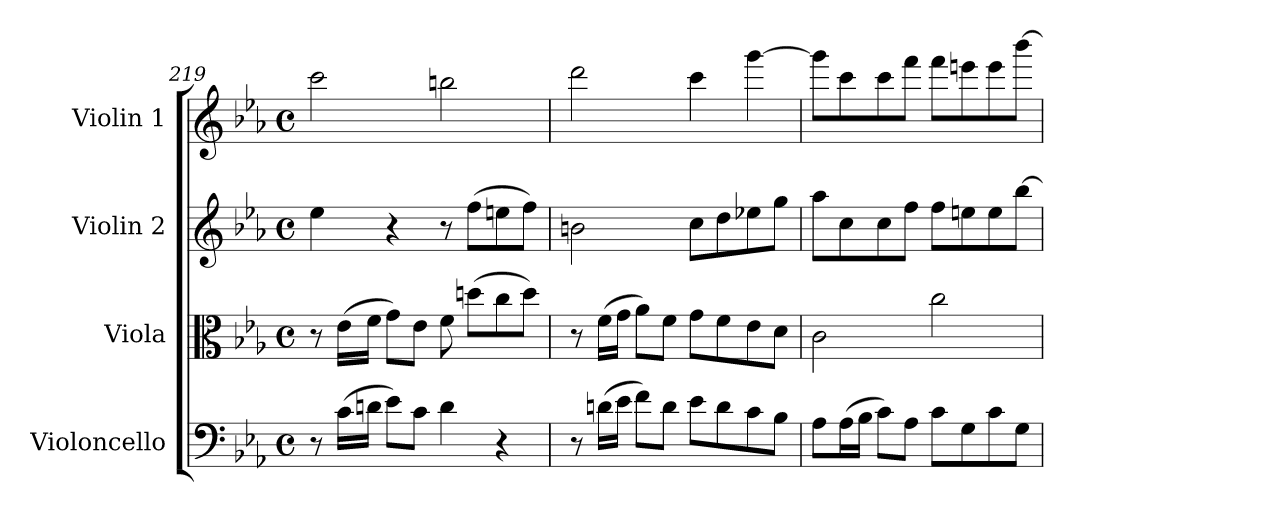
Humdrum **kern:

**kern	**kern	**kern	**kern
*part4	*part3	*part2	*part1
*staff4	*staff3	*staff2	*staff1
*I"Violoncello	*I"Viola	*I"Violin 2	*I"Violin 1
*I'Vc	*I'Vla	*I'Vln	*I'Vln
!!LO:LB:g=z
*clefF4	*clefC3	*clefG2	*clefG2
*k[b-e-a-]	*k[b-e-a-]	*k[b-e-a-]	*k[b-e-a-]
*M4/4	*M4/4	*M4/4	*M4/4
*met(c)	*met(c)	*met(c)	*met(c)
=219	=219	=219	=219
8r	8r	4ee-\	2ccc\
(16c\LL	(16e-\LL	.	.
16dn\JJ	16f\JJ	.	.
8e-\L)	8g\L)	4r	.
8c\J	8e-\J	.	.
4d\	8f\	8r	2bbn\
.	(8ddn\L	(8ff\L	.
4r	8cc\	8een\	.
.	8dd\J)	8ff\J)	.
!!LO:PB:g=z
=220	=220	=220	=220
8r	8r	2bn\	2ddd\
(16dn\LL	(16f\LL	.	.
16e-\JJ	16g\JJ	.	.
8f\L)	8a-\L)	.	.
8d\J	8f\J	.	.
8e-\L	8g\L	8cc\L	4ccc\
8d\	8f\	8dd\	.
8c\	8e-\	8ee-X\	[4ggg\
8B-\J	8d\J	8gg\J	.
=221	=221	=221	=221
8A-\L	2c\	8aa-\L	8ggg\L]
(16A-\L	.	8cc\	8ccc\
16B-\JJ	.	.	.
8c\L)	.	8cc\	8ccc\
8A-\J	.	8ff\J	8fff\J
8c\L	2cc\	8ff\L	8fff\L
8G\	.	8een\	8eeen\
8c\	.	8ee\	8eee\
8G\J	.	[8bb-\J	[8bbb-\J
=	=	=	=
*-	*-	*-	*-
